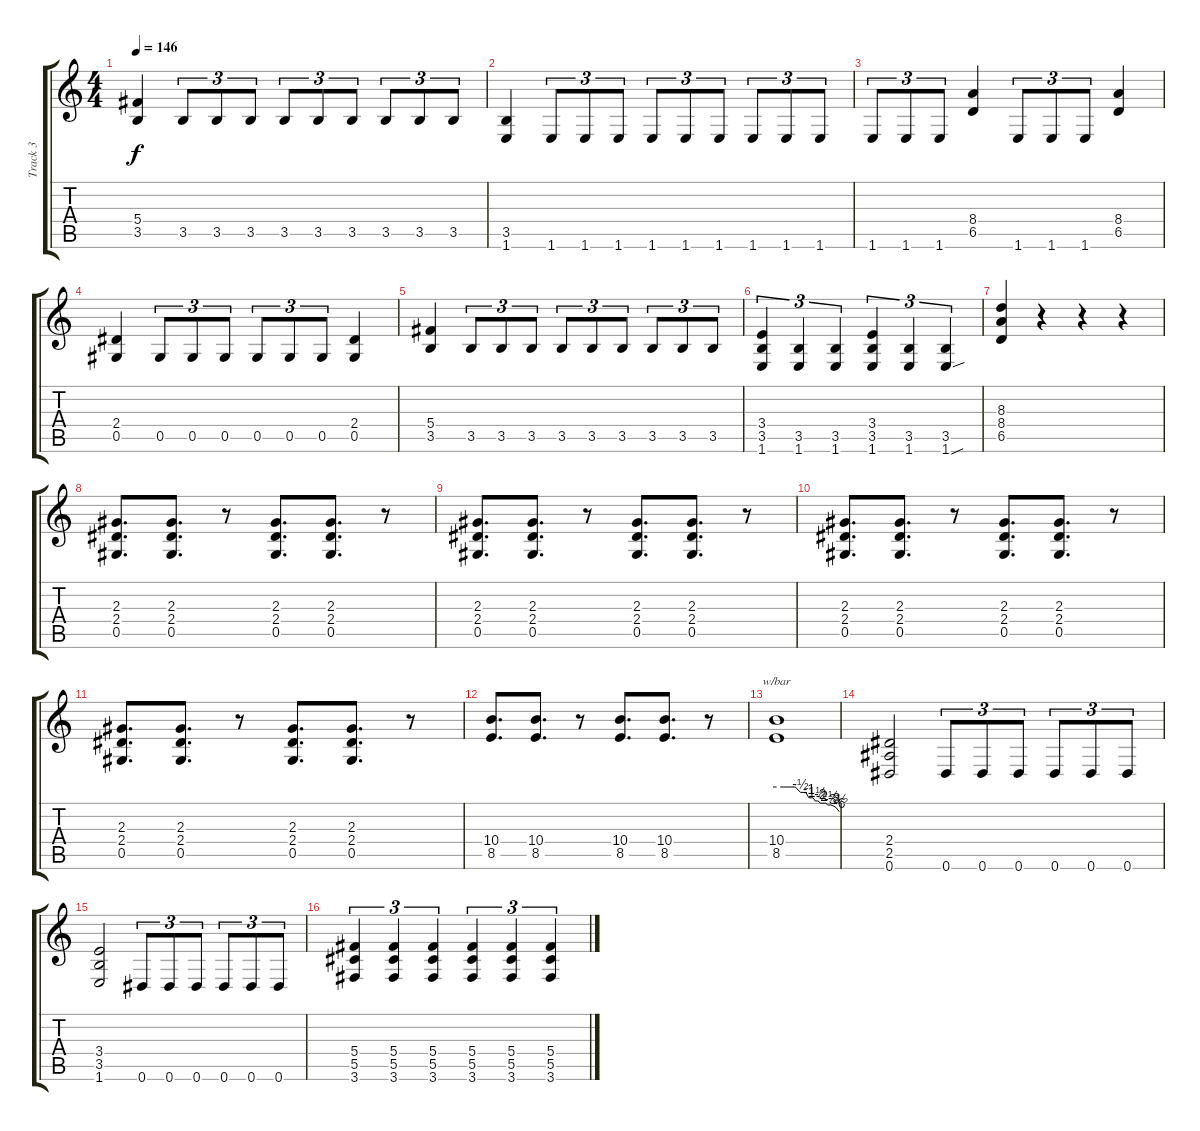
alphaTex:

\track ("Track 3" "Track 3") {instrument distortionguitar}
\staff {score tabs}
\tuning (Eb4 Bb3 Gb3 Db3 Ab2 Eb2) {hide}
\ts (4 4)
\tempo 146
\clef g2
\ks c
(5.4 3.5).4{dy f} 3.5.8{tu (3 2)} 3.5.8{tu (3 2)} 3.5.8{tu (3 2)} 3.5.8{tu (3 2)} 3.5.8{tu (3 2)} 3.5.8{tu (3 2)} 3.5.8{tu (3 2)} 3.5.8{tu (3 2)} 3.5.8{tu (3 2)} |
(3.5 1.6).4 1.6.8{tu (3 2)} 1.6.8{tu (3 2)} 1.6.8{tu (3 2)} 1.6.8{tu (3 2)} 1.6.8{tu (3 2)} 1.6.8{tu (3 2)} 1.6.8{tu (3 2)} 1.6.8{tu (3 2)} 1.6.8{tu (3 2)} |
1.6.8{tu (3 2)} 1.6.8{tu (3 2)} 1.6.8{tu (3 2)} (8.4 6.5).4 1.6.8{tu (3 2)} 1.6.8{tu (3 2)} 1.6.8{tu (3 2)} (8.4 6.5).4 |
(2.4 0.5).4 0.5.8{tu (3 2)} 0.5.8{tu (3 2)} 0.5.8{tu (3 2)} 0.5.8{tu (3 2)} 0.5.8{tu (3 2)} 0.5.8{tu (3 2)} (2.4 0.5).4 |
(5.4 3.5).4 3.5.8{tu (3 2)} 3.5.8{tu (3 2)} 3.5.8{tu (3 2)} 3.5.8{tu (3 2)} 3.5.8{tu (3 2)} 3.5.8{tu (3 2)} 3.5.8{tu (3 2)} 3.5.8{tu (3 2)} 3.5.8{tu (3 2)} |
(3.4 3.5 1.6).4{tu (3 2)} (3.5 1.6).4{tu (3 2)} (3.5 1.6).4{tu (3 2)} (3.4 3.5 1.6).4{tu (3 2)} (3.5 1.6).4{tu (3 2)} (3.5 1.6{sou}).4{tu (3 2)} |
(8.3 8.4 6.5).4 r.4 r.4 r.4 |
(2.3 2.4 0.5).8{d} (2.3 2.4 0.5).8{d} r.8 (2.3 2.4 0.5).8{d} (2.3 2.4 0.5).8{d} r.8 |
(2.3 2.4 0.5).8{d} (2.3 2.4 0.5).8{d} r.8 (2.3 2.4 0.5).8{d} (2.3 2.4 0.5).8{d} r.8 |
(2.3 2.4 0.5).8{d} (2.3 2.4 0.5).8{d} r.8 (2.3 2.4 0.5).8{d} (2.3 2.4 0.5).8{d} r.8 |
(2.3 2.4 0.5).8{d} (2.3 2.4 0.5).8{d} r.8 (2.3 2.4 0.5).8{d} (2.3 2.4 0.5).8{d} r.8 |
(10.4 8.5).8{d} (10.4 8.5).8{d} r.8 (10.4 8.5).8{d} (10.4 8.5).8{d} r.8 |
(10.4 8.5).1{tbe (custom default 0 0 7 0 10 0 14 0 18 0 23 -2 28 -2 31 -4 35 -4 37 -6 40 -6 42 -8 44 -8 47 -8 49 -10 52 -10 55 -12 57 -14 60 -24)} |
(2.4 2.5 0.6).2 0.6.8{tu (3 2)} 0.6.8{tu (3 2)} 0.6.8{tu (3 2)} 0.6.8{tu (3 2)} 0.6.8{tu (3 2)} 0.6.8{tu (3 2)} |
(3.4 3.5 1.6).2 0.6.8{tu (3 2)} 0.6.8{tu (3 2)} 0.6.8{tu (3 2)} 0.6.8{tu (3 2)} 0.6.8{tu (3 2)} 0.6.8{tu (3 2)} |
(5.4 5.5 3.6).4{tu (3 2)} (5.4 5.5 3.6).4{tu (3 2)} (5.4 5.5 3.6).4{tu (3 2)} (5.4 5.5 3.6).4{tu (3 2)} (5.4 5.5 3.6).4{tu (3 2)} (5.4 5.5 3.6).4{tu (3 2)}
